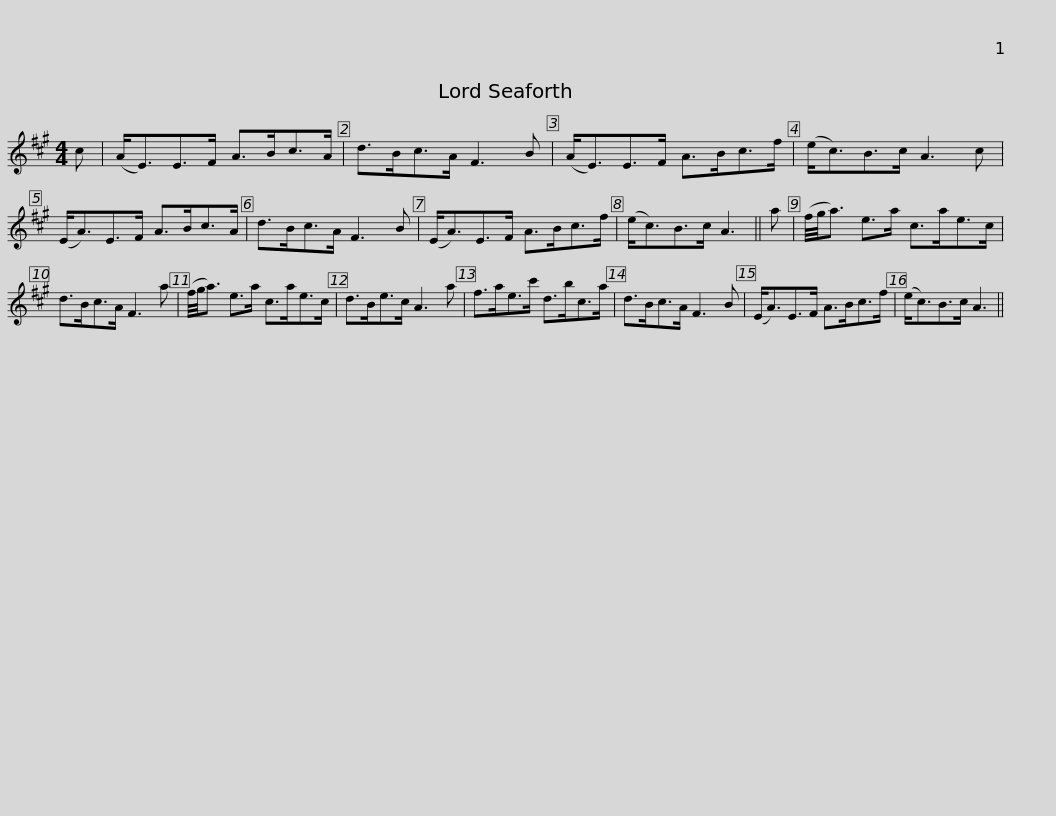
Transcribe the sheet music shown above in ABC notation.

X:1
L:1/8
M:4/4
I:linebreak $
K:A
V:1 treble
V:1
 c | (A<E)E>F A>Bc>A | d>Bc>A F3 B | (A<E)E>F A>Bc>f | (e<c)B>c A3 c |$ %5
 (E<A)E>F A>Bc>A | d>Bc>A F3 B | (E<A)E>F A>Bc>f | (e<c)B>c A3 || a |$ %10
 (f/4g/4a3/2) e>a c>ae>c | d>Bc>A F3 a | (f/4g/4a3/2) e>a c>ae>c | d>Be>c A3 a |$ f>ae>c' d>bc>a | %15
 d>Bc>A F3 B | (E<A)E>F A>Bc>f | (e<c)B>c A3 || %18
